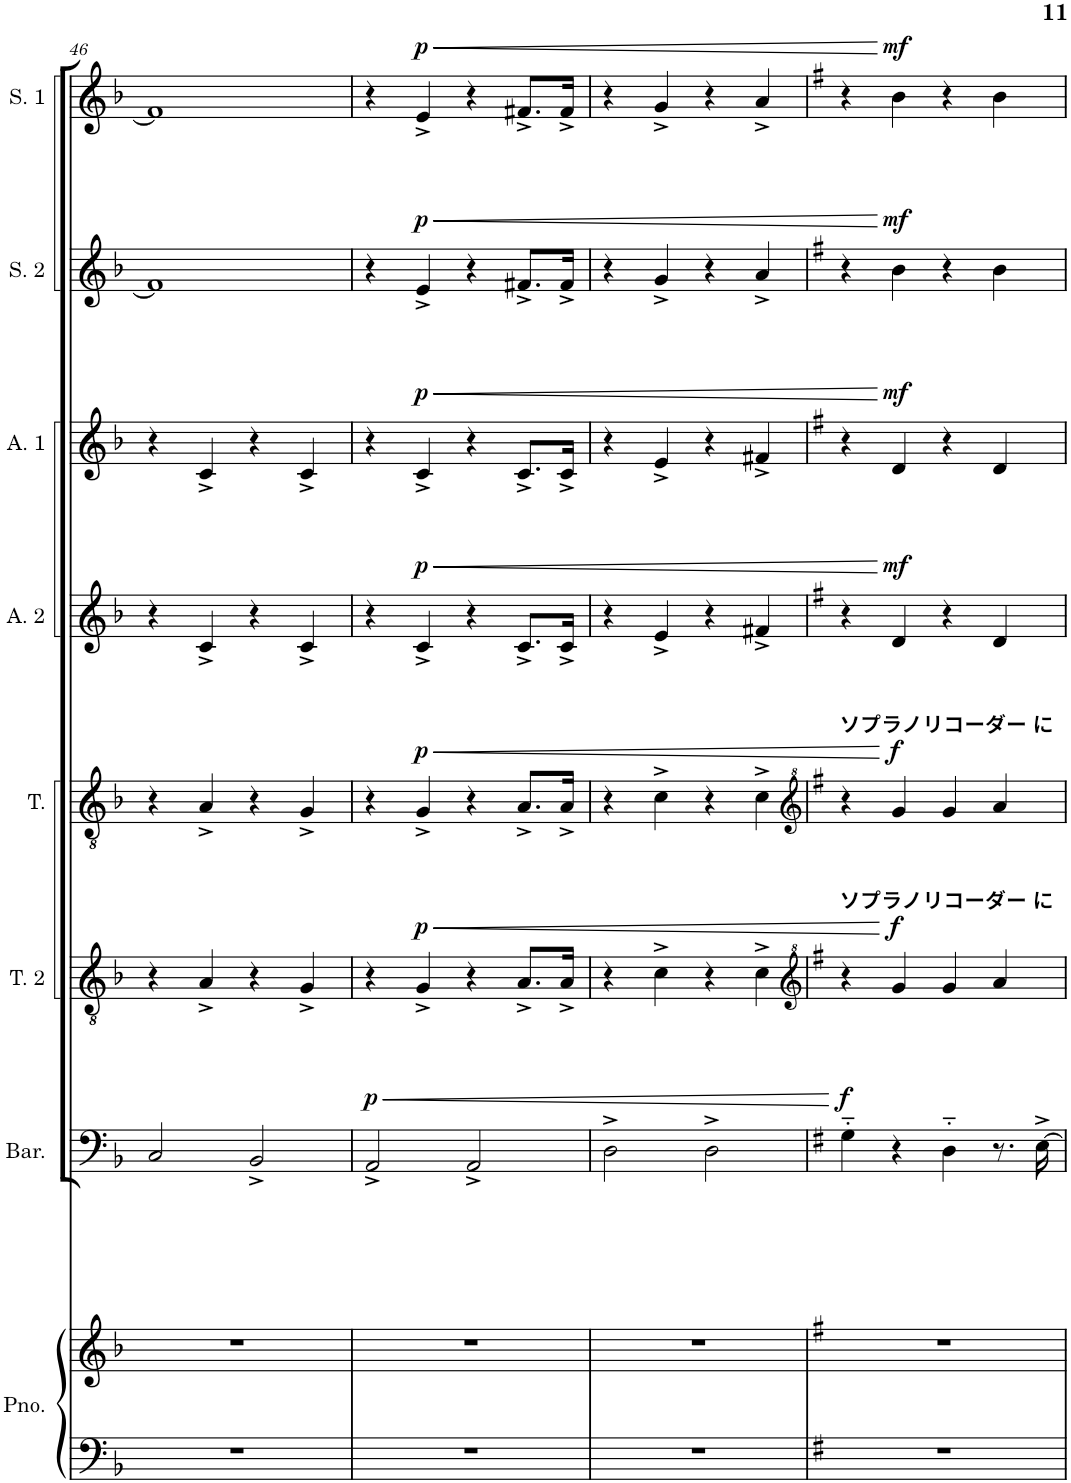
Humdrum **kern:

**kern	**kern	**kern	**dynam	**kern	**dynam	**kern	**dynam	**kern	**dynam	**kern	**dynam	**kern	**dynam	**kern	**dynam
*part8	*part8	*part7	*part7	*part6	*part6	*part5	*part5	*part4	*part4	*part3	*part3	*part2	*part2	*part1	*part1
*staff9	*staff8	*staff7	*staff7	*staff6	*staff6	*staff5	*staff5	*staff4	*staff4	*staff3	*staff3	*staff2	*staff2	*staff1	*staff1
*I"Piano	*	*I"Baritone	*	*I"Tenor 2	*	*I"Tenor	*	*I"Alto 2	*	*I"Alto 1	*	*I"Soprano 2	*	*I"Soprano 1	*
*I'Pno.	*	*I'Bar.	*	*I'T. 2	*	*I'T.	*	*I'A. 2	*	*I'A. 1	*	*I'S. 2	*	*I'S. 1	*
!!LO:PB:g=z
*clefF4	*clefG2	*clefF4	*	*clefGv2	*	*clefGv2	*	*clefG2	*	*clefG2	*	*clefG2	*	*clefG2	*
*k[b-]	*k[b-]	*k[b-]	*	*k[b-]	*	*k[b-]	*	*k[b-]	*	*k[b-]	*	*k[b-]	*	*k[b-]	*
*M4/4	*M4/4	*M4/4	*	*M4/4	*	*M4/4	*	*M4/4	*	*M4/4	*	*M4/4	*	*M4/4	*
=46	=46	=46	=46	=46	=46	=46	=46	=46	=46	=46	=46	=46	=46	=46	=46
1r	1r	2C/	.	4r	.	4r	.	4r	.	4r	.	1f]	.	1f]	.
.	.	.	.	4A^/	.	4A^/	.	4c^/	.	4c^/	.	.	.	.	.
.	.	2BB-^/	.	4r	.	4r	.	4r	.	4r	.	.	.	.	.
.	.	.	.	4G^/	.	4G^/	.	4c^/	.	4c^/	.	.	.	.	.
=47	=47	=47	=47	=47	=47	=47	=47	=47	=47	=47	=47	=47	=47	=47	=47
!	!	!	!LO:HP:b	!	!	!	!	!	!	!	!	!	!	!	!
!	!	!	!LO:DY:n=1:a	!	!	!	!	!	!	!	!	!	!	!	!
1r	1r	2AA^/	< p	4r	.	4r	.	4r	.	4r	.	4r	.	4r	.
!	!	!	!	!	!LO:HP:b	!	!LO:HP:b	!	!LO:HP:b	!	!LO:HP:b	!	!LO:HP:b	!	!LO:HP:b
!	!	!	!	!	!LO:DY:n=1:a	!	!LO:DY:n=1:a	!	!LO:DY:n=1:a	!	!LO:DY:n=1:a	!	!LO:DY:n=1:a	!	!LO:DY:n=1:a
.	.	.	.	4G^/	< p	4G^/	< p	4c^/	< p	4c^/	< p	4e^/	< p	4e^/	< p
.	.	2AA^/	.	4r	.	4r	.	4r	.	4r	.	4r	.	4r	.
.	.	.	.	8.A^/L	.	8.A^/L	.	8.c^/L	.	8.c^/L	.	8.f#X^/L	.	8.f#X^/L	.
.	.	.	.	16A^/Jk	.	16A^/Jk	.	16c^/Jk	.	16c^/Jk	.	16f#^/Jk	.	16f#^/Jk	.
=48	=48	=48	=48	=48	=48	=48	=48	=48	=48	=48	=48	=48	=48	=48	=48
1r	1r	2D^\	.	4r	.	4r	.	4r	.	4r	.	4r	.	4r	.
.	.	.	.	4c^\	.	4c^\	.	4e^/	.	4e^/	.	4g^/	.	4g^/	.
.	.	2D^\	.	4r	.	4r	.	4r	.	4r	.	4r	.	4r	.
.	.	.	.	4c^\	.	4c^\	.	4f#X^/	.	4f#X^/	.	4a^/	.	4a^/	.
.	.	.	[	.	.	.	.	.	.	.	.	.	.	.	.
=49	=49	=49	=49	=49	=49	=49	=49	=49	=49	=49	=49	=49	=49	=49	=49
*	*	*	*	*clefG^2	*	*clefG^2	*	*	*	*	*	*	*	*	*
*k[f#]	*k[f#]	*k[f#]	*	*k[f#]	*	*k[f#]	*	*k[f#]	*	*k[f#]	*	*k[f#]	*	*k[f#]	*
!	!	!	!	!	!	!LO:TX:a:B:t=ソプラノリコーダー に	!	!	!	!	!	!	!	!	!
!	!	!	!	!LO:TX:a:B:t=ソプラノリコーダー に	!	!	!	!	!	!	!	!	!	!	!
!	!	!	!LO:DY:a	!	!	!	!	!	!	!	!	!	!	!	!
1r	1r	4G\	f	4r	.	4r	.	4r	.	4r	.	4r	.	4r	.
!	!	!	!	!	!LO:DY:n=1:a	!	!LO:DY:n=1:a	!	!LO:DY:n=1:a	!	!LO:DY:n=1:a	!	!LO:DY:n=1:a	!	!LO:DY:n=1:a
.	.	4r	.	4gg/	[ f	4gg/	[ f	4d/	[ mf	4d/	[ mf	4b\	[ mf	4b\	[ mf
.	.	4D\	.	4gg/	.	4gg/	.	4r	.	4r	.	4r	.	4r	.
.	.	8.r	.	4aa/	.	4aa/	.	4d/	.	4d/	.	4b\	.	4b\	.
.	.	[16E^\	.	.	.	.	.	.	.	.	.	.	.	.	.
=	=	=	=	=	=	=	=	=	=	=	=	=	=	=	=
*-	*-	*-	*-	*-	*-	*-	*-	*-	*-	*-	*-	*-	*-	*-	*-
